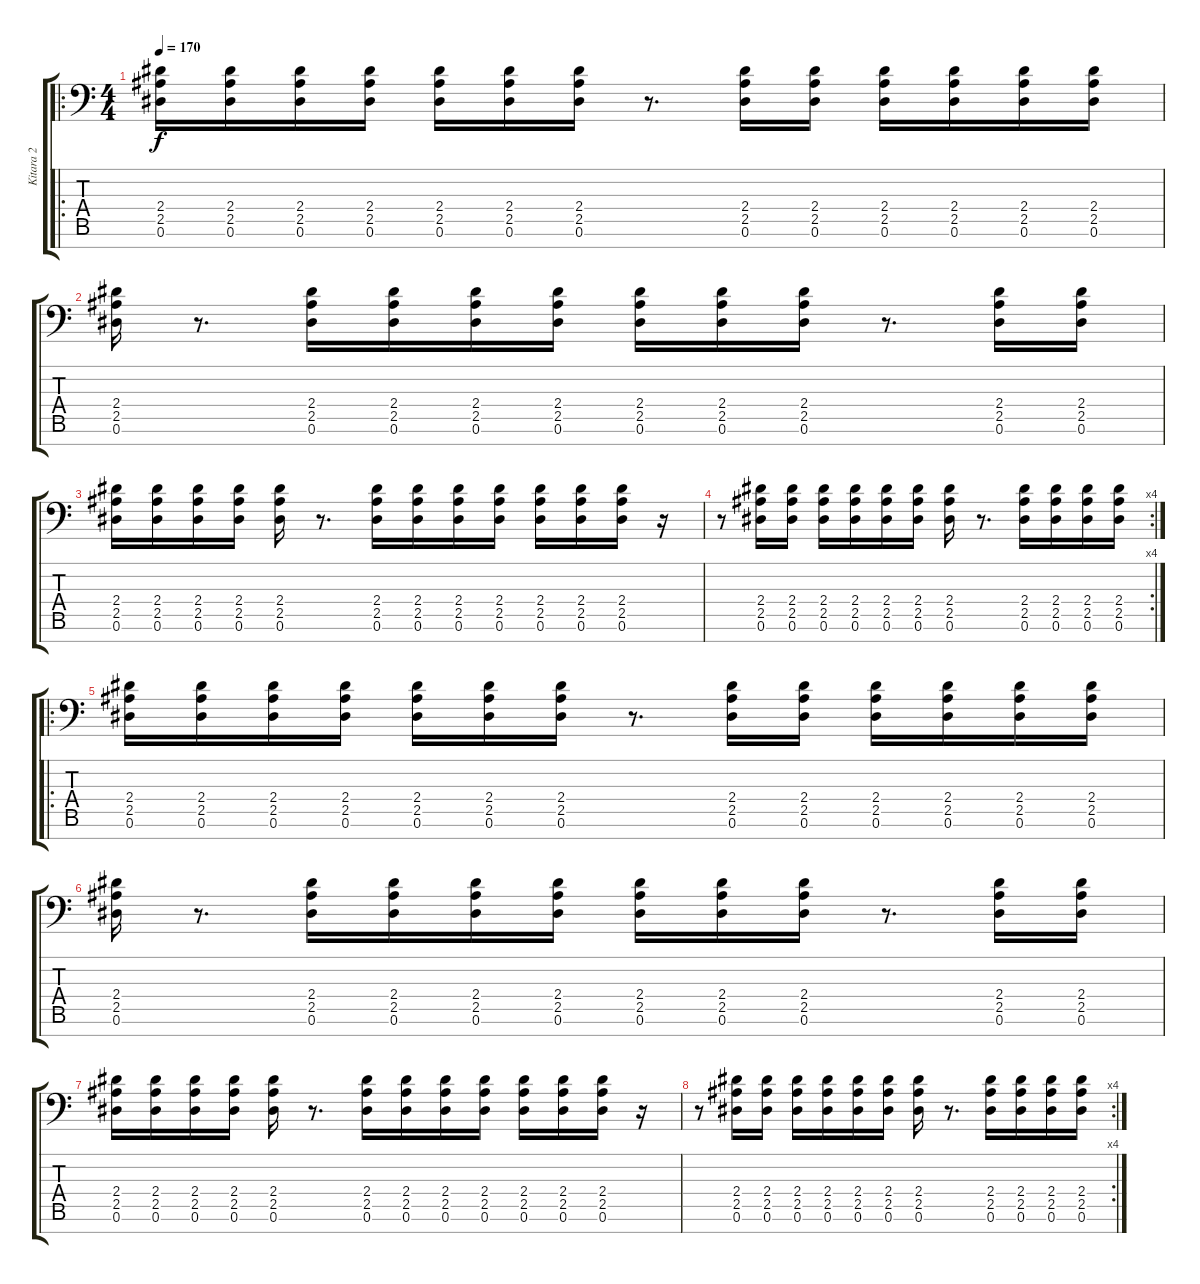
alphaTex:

\track ("Kitara 2" "Kitara 2") {instrument distortionguitar}
\staff {score tabs}
\tuning (Eb4 Bb3 Gb3 Db3 Ab2 Eb2 Bb1) {hide}
\ro
\ts (4 4)
\tempo 170
\clef f4
\ks c
(2.4 2.5 0.6).16{dy f instrument distortionguitar} (2.4 2.5 0.6).16 (2.4 2.5 0.6).16 (2.4 2.5 0.6).16 (2.4 2.5 0.6).16 (2.4 2.5 0.6).16 (2.4 2.5 0.6).16 r.8{d} (2.4 2.5 0.6).16 (2.4 2.5 0.6).16 (2.4 2.5 0.6).16 (2.4 2.5 0.6).16 (2.4 2.5 0.6).16 (2.4 2.5 0.6).16 |
(2.4 2.5 0.6).16 r.8{d} (2.4 2.5 0.6).16 (2.4 2.5 0.6).16 (2.4 2.5 0.6).16 (2.4 2.5 0.6).16 (2.4 2.5 0.6).16 (2.4 2.5 0.6).16 (2.4 2.5 0.6).16 r.8{d} (2.4 2.5 0.6).16 (2.4 2.5 0.6).16 |
(2.4 2.5 0.6).16 (2.4 2.5 0.6).16 (2.4 2.5 0.6).16 (2.4 2.5 0.6).16 (2.4 2.5 0.6).16 r.8{d} (2.4 2.5 0.6).16 (2.4 2.5 0.6).16 (2.4 2.5 0.6).16 (2.4 2.5 0.6).16 (2.4 2.5 0.6).16 (2.4 2.5 0.6).16 (2.4 2.5 0.6).16 r.16 |
\rc 4
r.8 (2.4 2.5 0.6).16 (2.4 2.5 0.6).16 (2.4 2.5 0.6).16 (2.4 2.5 0.6).16 (2.4 2.5 0.6).16 (2.4 2.5 0.6).16 (2.4 2.5 0.6).16 r.8{d} (2.4 2.5 0.6).16 (2.4 2.5 0.6).16 (2.4 2.5 0.6).16 (2.4 2.5 0.6).16 |
\ro
(2.4 2.5 0.6).16 (2.4 2.5 0.6).16 (2.4 2.5 0.6).16 (2.4 2.5 0.6).16 (2.4 2.5 0.6).16 (2.4 2.5 0.6).16 (2.4 2.5 0.6).16 r.8{d} (2.4 2.5 0.6).16 (2.4 2.5 0.6).16 (2.4 2.5 0.6).16 (2.4 2.5 0.6).16 (2.4 2.5 0.6).16 (2.4 2.5 0.6).16 |
(2.4 2.5 0.6).16 r.8{d} (2.4 2.5 0.6).16 (2.4 2.5 0.6).16 (2.4 2.5 0.6).16 (2.4 2.5 0.6).16 (2.4 2.5 0.6).16 (2.4 2.5 0.6).16 (2.4 2.5 0.6).16 r.8{d} (2.4 2.5 0.6).16 (2.4 2.5 0.6).16 |
(2.4 2.5 0.6).16 (2.4 2.5 0.6).16 (2.4 2.5 0.6).16 (2.4 2.5 0.6).16 (2.4 2.5 0.6).16 r.8{d} (2.4 2.5 0.6).16 (2.4 2.5 0.6).16 (2.4 2.5 0.6).16 (2.4 2.5 0.6).16 (2.4 2.5 0.6).16 (2.4 2.5 0.6).16 (2.4 2.5 0.6).16 r.16 |
\rc 4
r.8 (2.4 2.5 0.6).16 (2.4 2.5 0.6).16 (2.4 2.5 0.6).16 (2.4 2.5 0.6).16 (2.4 2.5 0.6).16 (2.4 2.5 0.6).16 (2.4 2.5 0.6).16 r.8{d} (2.4 2.5 0.6).16 (2.4 2.5 0.6).16 (2.4 2.5 0.6).16 (2.4 2.5 0.6).16
